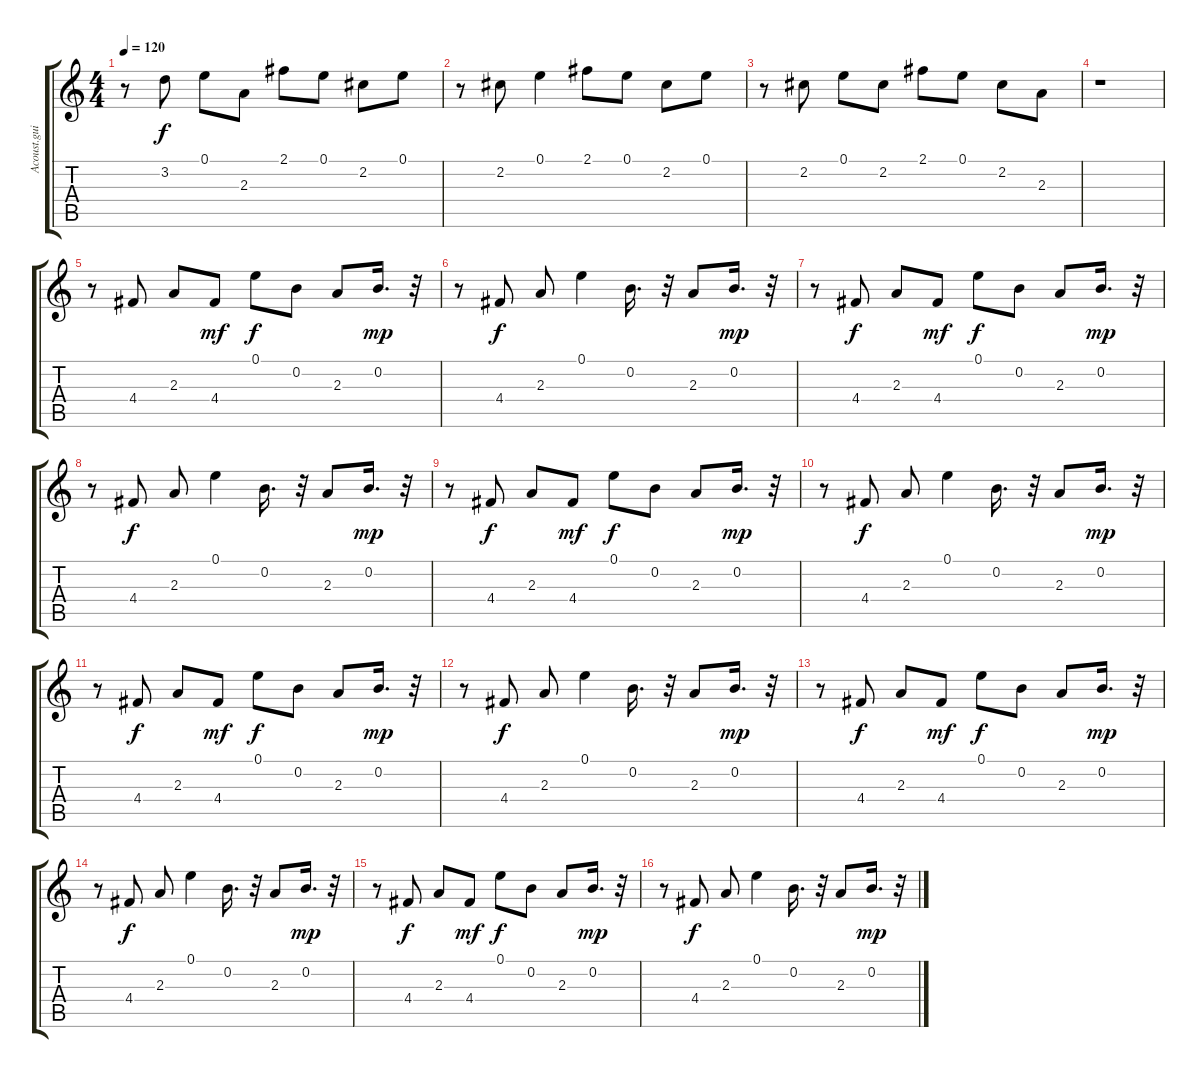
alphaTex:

\track ("Acoust.guitar (steel" "Acoust.gui") {instrument acousticguitarsteel}
\staff {score tabs}
\tuning (E4 B3 G3 D3 A2 E2) {hide}
\ts (4 4)
\tempo 120
\clef g2
\ks c
r.8{dy f} 3.2.8 0.1.8 2.3.8 2.1.8 0.1.8 2.2.8 0.1.8 |
r.8 2.2.8 0.1.4 2.1.8 0.1.8 2.2.8 0.1.8 |
r.8 2.2.8 0.1.8 2.2.8 2.1.8 0.1.8 2.2.8 2.3.8 |
r.1 |
r.8 4.4.8 2.3.8 4.4.8{dy mf} 0.1.8{dy f} 0.2.8 2.3.8 0.2.16{d dy mp} r.32 |
r.8 4.4.8{dy f} 2.3.8 0.1.4 0.2.16{d} r.32 2.3.8 0.2.16{d dy mp} r.32 |
r.8 4.4.8{dy f} 2.3.8 4.4.8{dy mf} 0.1.8{dy f} 0.2.8 2.3.8 0.2.16{d dy mp} r.32 |
r.8 4.4.8{dy f} 2.3.8 0.1.4 0.2.16{d} r.32 2.3.8 0.2.16{d dy mp} r.32 |
r.8 4.4.8{dy f} 2.3.8 4.4.8{dy mf} 0.1.8{dy f} 0.2.8 2.3.8 0.2.16{d dy mp} r.32 |
r.8 4.4.8{dy f} 2.3.8 0.1.4 0.2.16{d} r.32 2.3.8 0.2.16{d dy mp} r.32 |
r.8 4.4.8{dy f} 2.3.8 4.4.8{dy mf} 0.1.8{dy f} 0.2.8 2.3.8 0.2.16{d dy mp} r.32 |
r.8 4.4.8{dy f} 2.3.8 0.1.4 0.2.16{d} r.32 2.3.8 0.2.16{d dy mp} r.32 |
r.8 4.4.8{dy f} 2.3.8 4.4.8{dy mf} 0.1.8{dy f} 0.2.8 2.3.8 0.2.16{d dy mp} r.32 |
r.8 4.4.8{dy f} 2.3.8 0.1.4 0.2.16{d} r.32 2.3.8 0.2.16{d dy mp} r.32 |
r.8 4.4.8{dy f} 2.3.8 4.4.8{dy mf} 0.1.8{dy f} 0.2.8 2.3.8 0.2.16{d dy mp} r.32 |
r.8 4.4.8{dy f} 2.3.8 0.1.4 0.2.16{d} r.32 2.3.8 0.2.16{d dy mp} r.32
